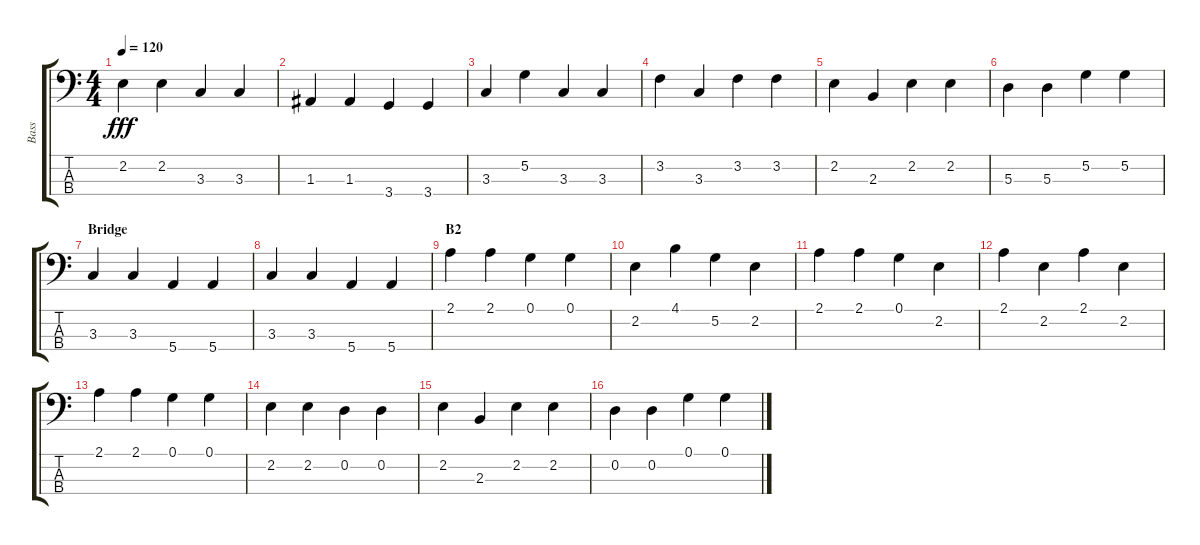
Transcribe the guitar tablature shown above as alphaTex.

\track ("Bass" "Bass") {instrument electricguitarmuted}
\staff {score tabs}
\tuning (G2 D2 A1 E1) {hide}
\ts (4 4)
\tempo 120
\clef f4
\ks c
2.2.4{dy fff} 2.2.4 3.3.4 3.3.4 |
1.3.4 1.3.4 3.4.4 3.4.4 |
3.3.4 5.2.4 3.3.4 3.3.4 |
3.2.4 3.3.4 3.2.4 3.2.4 |
2.2.4 2.3.4 2.2.4 2.2.4 |
5.3.4 5.3.4 5.2.4 5.2.4 |
\section ("" "Bridge")
3.3.4 3.3.4 5.4.4 5.4.4 |
3.3.4 3.3.4 5.4.4 5.4.4 |
\section ("" "B2")
2.1.4 2.1.4 0.1.4 0.1.4 |
2.2.4 4.1.4 5.2.4 2.2.4 |
2.1.4 2.1.4 0.1.4 2.2.4 |
2.1.4 2.2.4 2.1.4 2.2.4 |
2.1.4 2.1.4 0.1.4 0.1.4 |
2.2.4 2.2.4 0.2.4 0.2.4 |
2.2.4 2.3.4 2.2.4 2.2.4 |
0.2.4 0.2.4 0.1.4 0.1.4
